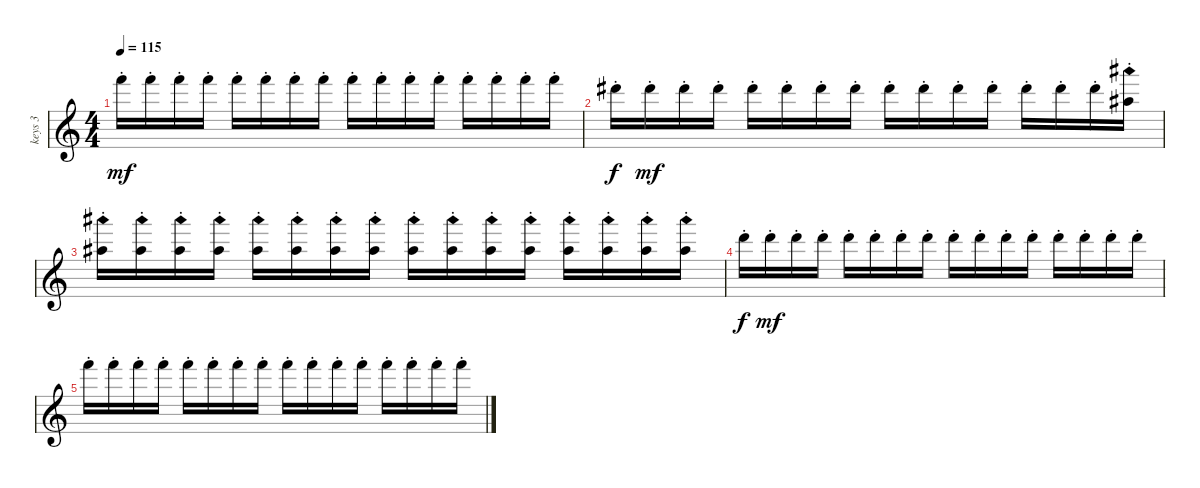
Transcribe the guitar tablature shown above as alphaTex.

\track ("keys 3" "keys 3") {instrument lead1square}
\staff {score}
\tuning (E4 B3 G3 D3 A2 E2) {hide}
\ts (4 4)
\tempo 115
\clef g2
\ks c
25.1{st}.16{dy mf} 25.1{st}.16 25.1{st}.16 25.1{st}.16 25.1{st}.16 25.1{st}.16 25.1{st}.16 25.1{st}.16 25.1{st}.16 25.1{st}.16 25.1{st}.16 25.1{st}.16 25.1{st}.16 25.1{st}.16 25.1{st}.16 25.1{st}.16 |
23.1{st}.16{dy f} 23.1{st}.16{dy mf} 23.1{st}.16 23.1{st}.16 23.1{st}.16 23.1{st}.16 23.1{st}.16 23.1{st}.16 23.1{st}.16 23.1{st}.16 23.1{st}.16 23.1{st}.16 23.1{st}.16 23.1{st}.16 23.1{st}.16 18.1{ah 12 st}.16 |
18.1{ah 12 st}.16 18.1{ah 12 st}.16 18.1{ah 12 st}.16 18.1{ah 12 st}.16 18.1{ah 12 st}.16 18.1{ah 12 st}.16 18.1{ah 12 st}.16 18.1{ah 12 st}.16 18.1{ah 12 st}.16 18.1{ah 12 st}.16 18.1{ah 12 st}.16 18.1{ah 12 st}.16 18.1{ah 12 st}.16 18.1{ah 12 st}.16 18.1{ah 12 st}.16 18.1{ah 12 st}.16 |
22.1{st}.16{dy f} 22.1{st}.16{dy mf} 22.1{st}.16 22.1{st}.16 22.1{st}.16 22.1{st}.16 22.1{st}.16 22.1{st}.16 22.1{st}.16 22.1{st}.16 22.1{st}.16 22.1{st}.16 22.1{st}.16 22.1{st}.16 22.1{st}.16 22.1{st}.16 |
25.1{st}.16 25.1{st}.16 25.1{st}.16 25.1{st}.16 25.1{st}.16 25.1{st}.16 25.1{st}.16 25.1{st}.16 25.1{st}.16 25.1{st}.16 25.1{st}.16 25.1{st}.16 25.1{st}.16 25.1{st}.16 25.1{st}.16 25.1{st}.16
